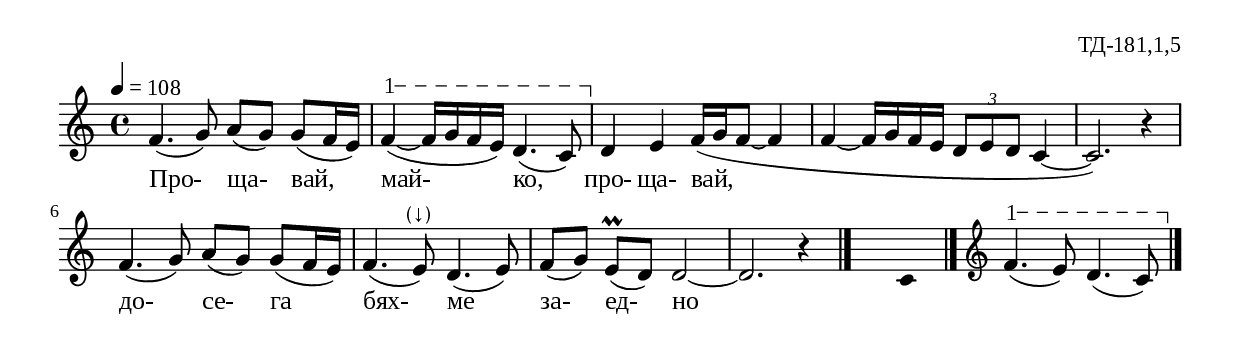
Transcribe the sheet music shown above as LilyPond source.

%{
sva_181_1_05
%}

\include "td-preamble.ly"

\score {
\relative c' {
\tempo 4 = 108
\time 4/4
%\cadenzaOn
f4.( g8) a[( g]) g[( f16 e]) | 
\varA
f4\startTextSpan(~ f16[ g f e)] d4.( c8\stopTextSpan) |
d4 e f16([ g f8]~ f4 | f~ f16[ g f e] \times 2/3 { d8[ e d] } c4~ | c2.) r4 |
\break
f4.( g8) a[( g]) g([ f16 e]) |
\parS
f4.( e8-\parenthesize^"↓") d4.( e8) |
f([ g]) e\prall([ d]) d2~ | d2. r4
 \bar "|." 
 s2. \fixB c4 \fixC
  \bar "|."
\set Score.measureLength = #(ly:make-moment 1 16)  
 s16 \bar ""  
 \set Score.measureLength = #(ly:make-moment 4 4)  
 \clef treble  
\varA
f4.\startTextSpan( e8) d4.( c8\stopTextSpan)   
  \bar "|." 
}
\addlyrics { Про- ща- вай, май- ко, про- ща- вай, до- се- га бях- ме за- ед- но }
%
\layout {
%   \context { 
%	    \Staff \remove "Time_signature_engraver" } 
  indent = #0
  line-width = 190\mm
  ragged-right=##f
}
%
\midi { 
	\context {
		\Score tempoWholesPerMinute = #(ly:make-moment 108 4)
		}
	}
}
%
\header{
  opus = "ТД-181,1,5"
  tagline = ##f
}


